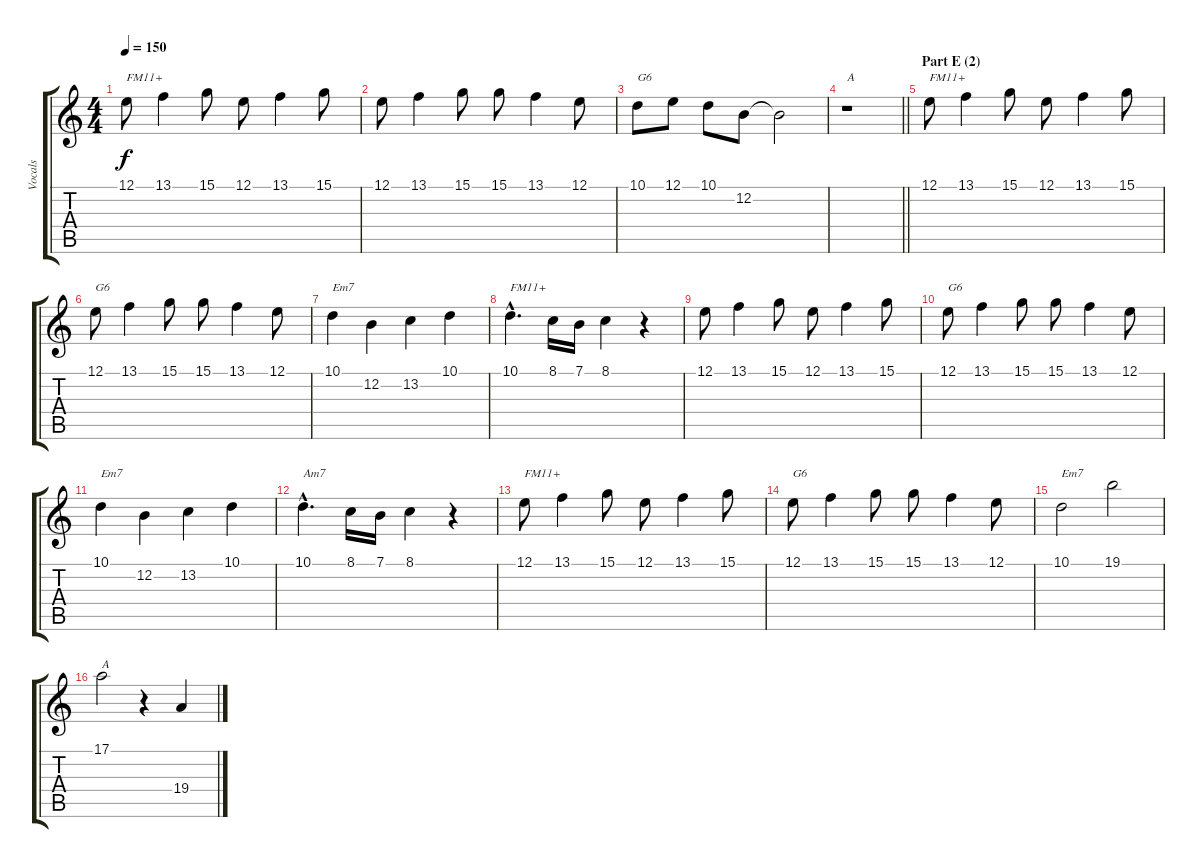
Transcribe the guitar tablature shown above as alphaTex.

\track ("Vocals" "Vocals") {instrument trumpet}
\staff {score tabs}
\tuning (E4 B3 G3 D3 A2 E2) {hide}
\ts (4 4)
\tempo 150
\clef g2
\ks c
12.1.8{txt "FM11+" dy f} 13.1.4 15.1.8 12.1.8 13.1.4 15.1.8 |
12.1.8 13.1.4 15.1.8 15.1.8 13.1.4 12.1.8 |
10.1.8{txt "G6"} 12.1.8 10.1.8 12.2.8 12.2{t}.2 |
\barLineRight lightlight
r.1{txt "A"} |
\section ("" "Part E (2)")
12.1.8{txt "FM11+"} 13.1.4 15.1.8 12.1.8 13.1.4 15.1.8 |
12.1.8{txt "G6"} 13.1.4 15.1.8 15.1.8 13.1.4 12.1.8 |
10.1.4{txt "Em7"} 12.2.4 13.2.4 10.1.4 |
10.1{hac}.4{d txt "FM11+"} 8.1.16 7.1.16 8.1.4 r.4 |
12.1.8 13.1.4 15.1.8 12.1.8 13.1.4 15.1.8 |
12.1.8{txt "G6"} 13.1.4 15.1.8 15.1.8 13.1.4 12.1.8 |
10.1.4{txt "Em7"} 12.2.4 13.2.4 10.1.4 |
10.1{hac}.4{d txt "Am7"} 8.1.16 7.1.16 8.1.4 r.4 |
12.1.8{txt "FM11+"} 13.1.4 15.1.8 12.1.8 13.1.4 15.1.8 |
12.1.8{txt "G6"} 13.1.4 15.1.8 15.1.8 13.1.4 12.1.8 |
10.1.2{txt "Em7"} 19.1.2 |
17.1.2{txt "A"} r.4 19.4.4
